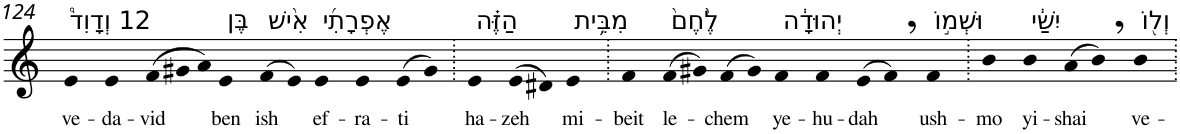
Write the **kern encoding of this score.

**kern	**text
*part1	*part1
*staff1	*staff1
*I"Piano	*
*I'Pno	*
!!LO:PB:g=z
*clefG2	*
*k[]	*
=124	=124
!LO:TX:a:t=12 וְדָוִד֩	!
!	!LO:LY:b
4e	ve-
!	!LO:LY:b
4e	-da-
*Xtuplet	*
!	!LO:LY:b
(>12f	-vid
12g#X	.
12a)	.
!LO:TX:a:t=בֶּן	!
!	!LO:LY:b
4e	ben
!LO:TX:a:t=אִ֨ישׁ	!
!	!LO:LY:b
(>8f	ish
8e)	.
!LO:TX:a:t=אֶפְרָתִ֜י	!
!	!LO:LY:b
4e	ef-
!	!LO:LY:b
4e	-ra-
!	!LO:LY:b
(>8e	-ti
8g#)	.
=125.	=125.
!LO:TX:a:t=הַזֶּ֗ה	!
!	!LO:LY:b
4e	ha-
!	!LO:LY:b
(>8e	-zeh
8d#X)	.
!LO:TX:a:t=מִבֵּ֥ית	!
!	!LO:LY:b
4e	mi-
=126.	=126.
!	!LO:LY:b
4f	-beit
!LO:TX:a:t=לֶ֙חֶם֙	!
!	!LO:LY:b
(>8f	le-
8g#X)	.
!	!LO:LY:b
(>8f	-chem
8g#)	.
!LO:TX:a:t=יְהוּדָ֔ה	!
!	!LO:LY:b
4f	ye-
!	!LO:LY:b
4f	-hu-
!	!LO:LY:b
(>8e	-dah
8f,)	.
!LO:TX:a:t=וּשְׁמ֣וֹ	!
!	!LO:LY:b
4f	ush-
=127.	=127.
!	!LO:LY:b
4b	-mo
!LO:TX:a:t=יִשַׁ֔י	!
!	!LO:LY:b
4b	yi-
!	!LO:LY:b
(>8a	-shai
8b,)	.
!LO:TX:a:t=וְל֖וֹ	!
!	!LO:LY:b
4b	ve-
=.	=.
*-	*-
